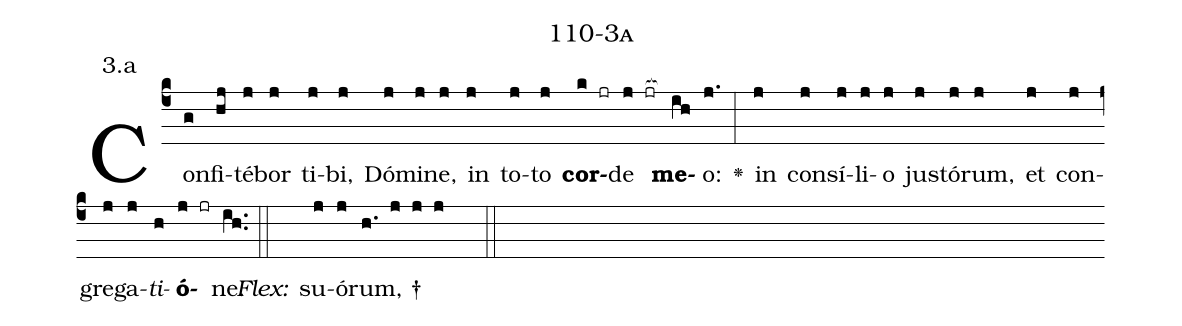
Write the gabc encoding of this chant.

name: 110-3a;
annotation: 3.a;
%%
(c4)Con(g)fi(hj)té(j)bor(j) ti(j)bi,(j) Dó(j)mi(j)ne,(j) in(j) to(j)to(j) <b>cor</b>(k jr)de(j jr[ocb:1{]) <b>me</b>(ih[ocb:0}])o:(j.) <v>\greheightstar</v>(:) in(j) con(j)sí(j)li(j)o(j) jus(j)tó(j)rum,(j) et(j) con(j)gre(j)ga(j)<i>ti</i>(h)<b>ó</b>(j jr)ne.(ih..) (::)
<i>Flex:</i>()  su(j)ó(j)rum, †(h. j j j  ::)

%E(j) u(j) o(j) u(h) a(j) e.(ih..) (::)
